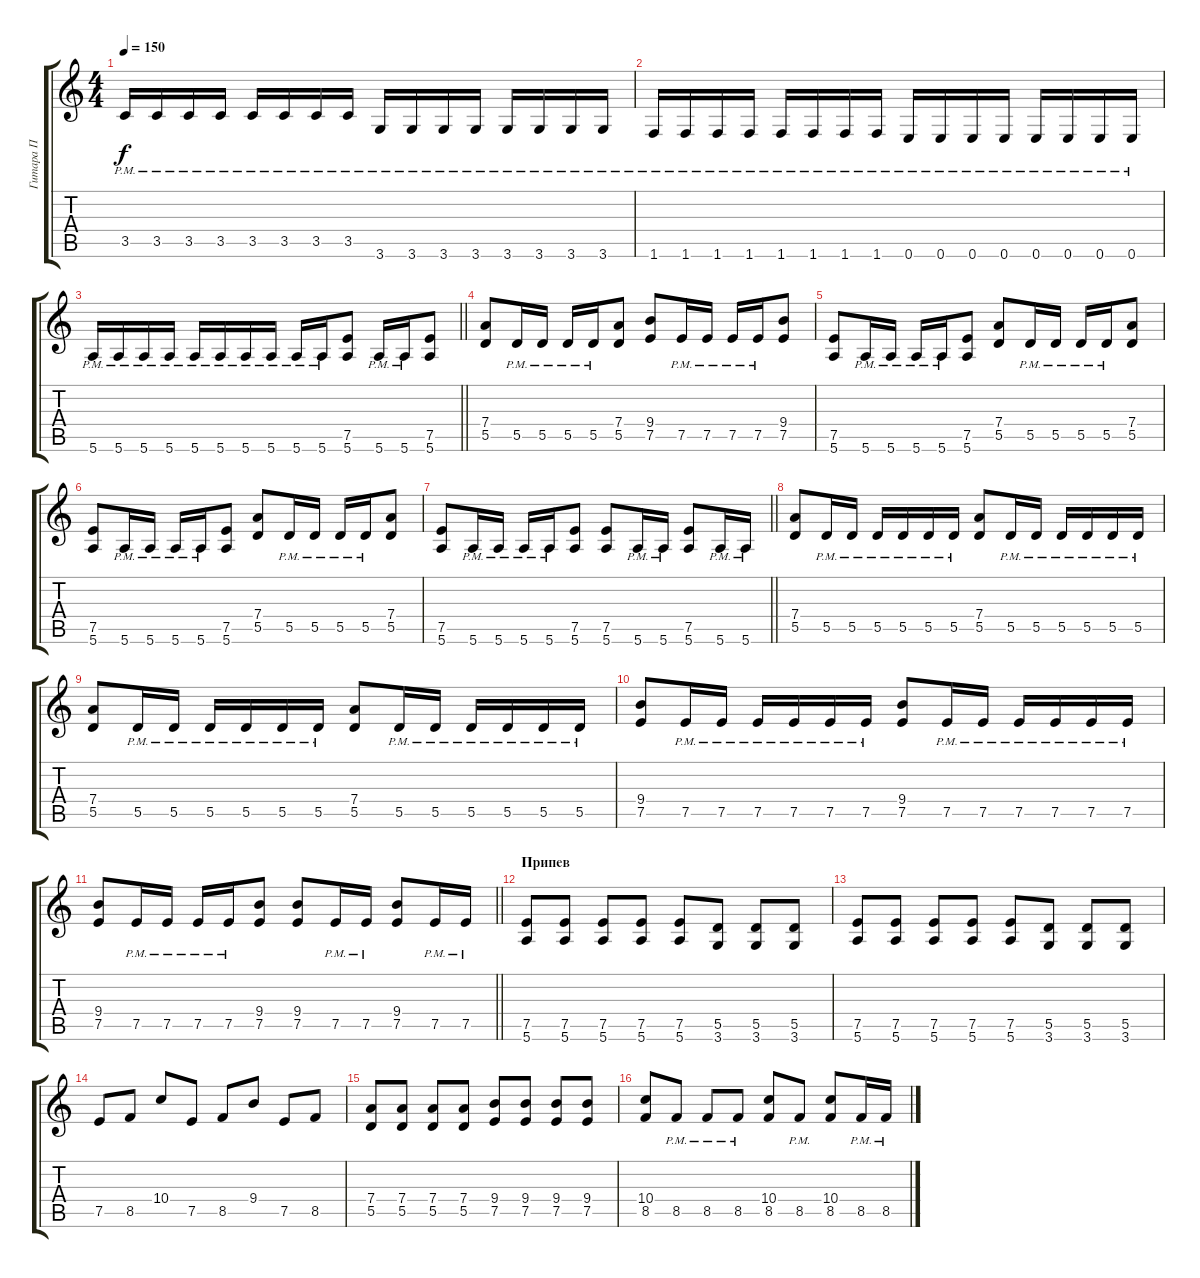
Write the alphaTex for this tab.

\track ("Гитара П" "Гитара П") {instrument overdrivenguitar}
\staff {score tabs}
\tuning (E4 B3 G3 D3 A2 E2) {hide}
\ts (4 4)
\tempo 150
\clef g2
\ks c
3.5{pm}.16{dy f} 3.5{pm}.16 3.5{pm}.16 3.5{pm}.16 3.5{pm}.16 3.5{pm}.16 3.5{pm}.16 3.5{pm}.16 3.6{pm}.16 3.6{pm}.16 3.6{pm}.16 3.6{pm}.16 3.6{pm}.16 3.6{pm}.16 3.6{pm}.16 3.6{pm}.16 |
1.6{pm}.16 1.6{pm}.16 1.6{pm}.16 1.6{pm}.16 1.6{pm}.16 1.6{pm}.16 1.6{pm}.16 1.6{pm}.16 0.6{pm}.16 0.6{pm}.16 0.6{pm}.16 0.6{pm}.16 0.6{pm}.16 0.6{pm}.16 0.6{pm}.16 0.6{pm}.16 |
\barLineRight lightlight
5.6{pm}.16 5.6{pm}.16 5.6{pm}.16 5.6{pm}.16 5.6{pm}.16 5.6{pm}.16 5.6{pm}.16 5.6{pm}.16 5.6{pm}.16 5.6{pm}.16 (7.5 5.6).8 5.6{pm}.16 5.6{pm}.16 (7.5 5.6).8 |
\section ("" " ")
(7.4 5.5).8 5.5{pm}.16 5.5{pm}.16 5.5{pm}.16 5.5{pm}.16 (7.4 5.5).8 (9.4 7.5).8 7.5{pm}.16 7.5{pm}.16 7.5{pm}.16 7.5{pm}.16 (9.4 7.5).8 |
(7.5 5.6).8 5.6{pm}.16 5.6{pm}.16 5.6{pm}.16 5.6{pm}.16 (7.5 5.6).8 (7.4 5.5).8 5.5{pm}.16 5.5{pm}.16 5.5{pm}.16 5.5{pm}.16 (7.4 5.5).8 |
(7.5 5.6).8 5.6{pm}.16 5.6{pm}.16 5.6{pm}.16 5.6{pm}.16 (7.5 5.6).8 (7.4 5.5).8 5.5{pm}.16 5.5{pm}.16 5.5{pm}.16 5.5{pm}.16 (7.4 5.5).8 |
\barLineRight lightlight
(7.5 5.6).8 5.6{pm}.16 5.6{pm}.16 5.6{pm}.16 5.6{pm}.16 (7.5 5.6).8 (7.5 5.6).8 5.6{pm}.16 5.6{pm}.16 (7.5 5.6).8 5.6{pm}.16 5.6{pm}.16 |
(7.4 5.5).8 5.5{pm}.16 5.5{pm}.16 5.5{pm}.16 5.5{pm}.16 5.5{pm}.16 5.5{pm}.16 (7.4 5.5).8 5.5{pm}.16 5.5{pm}.16 5.5{pm}.16 5.5{pm}.16 5.5{pm}.16 5.5{pm}.16 |
(7.4 5.5).8 5.5{pm}.16 5.5{pm}.16 5.5{pm}.16 5.5{pm}.16 5.5{pm}.16 5.5{pm}.16 (7.4 5.5).8 5.5{pm}.16 5.5{pm}.16 5.5{pm}.16 5.5{pm}.16 5.5{pm}.16 5.5{pm}.16 |
(9.4 7.5).8 7.5{pm}.16 7.5{pm}.16 7.5{pm}.16 7.5{pm}.16 7.5{pm}.16 7.5{pm}.16 (9.4 7.5).8 7.5{pm}.16 7.5{pm}.16 7.5{pm}.16 7.5{pm}.16 7.5{pm}.16 7.5{pm}.16 |
\barLineRight lightlight
(9.4 7.5).8 7.5{pm}.16 7.5{pm}.16 7.5{pm}.16 7.5{pm}.16 (9.4 7.5).8 (9.4 7.5).8 7.5{pm}.16 7.5{pm}.16 (9.4 7.5).8 7.5{pm}.16 7.5{pm}.16 |
\section ("" "Припев")
(7.5 5.6).8 (7.5 5.6).8 (7.5 5.6).8 (7.5 5.6).8 (7.5 5.6).8 (5.5 3.6).8 (5.5 3.6).8 (5.5 3.6).8 |
(7.5 5.6).8 (7.5 5.6).8 (7.5 5.6).8 (7.5 5.6).8 (7.5 5.6).8 (5.5 3.6).8 (5.5 3.6).8 (5.5 3.6).8 |
7.5.8 8.5.8 10.4.8 7.5.8 8.5.8 9.4.8 7.5.8 8.5.8 |
(7.4 5.5).8 (7.4 5.5).8 (7.4 5.5).8 (7.4 5.5).8 (9.4 7.5).8 (9.4 7.5).8 (9.4 7.5).8 (9.4 7.5).8 |
(10.4 8.5).8 8.5{pm}.8 8.5{pm}.8 8.5{pm}.8 (10.4 8.5).8 8.5{pm}.8 (10.4 8.5).8 8.5{pm}.16 8.5{pm}.16
